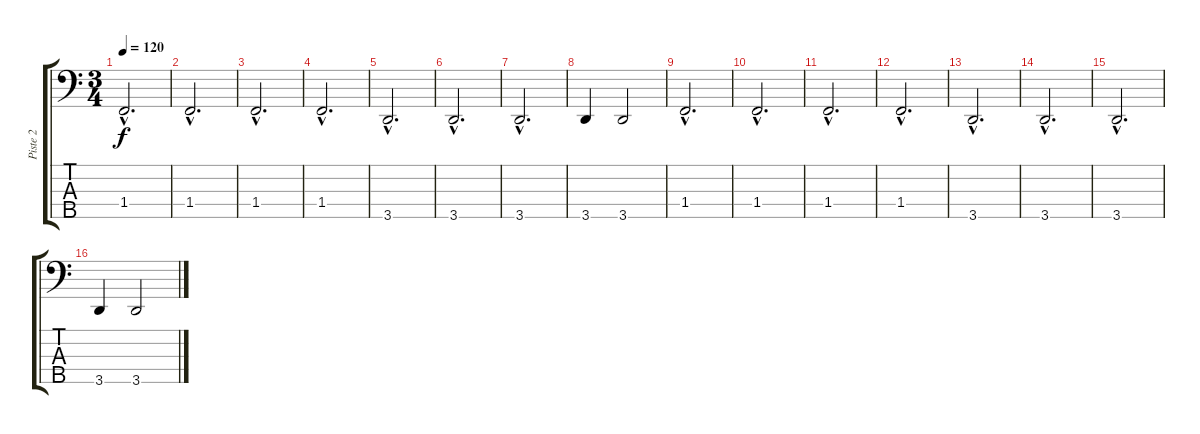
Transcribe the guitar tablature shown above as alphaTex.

\track ("Piste 2" "Piste 2") {instrument electricbassfinger}
\staff {score tabs}
\tuning (G2 D2 A1 E1 B0) {hide}
\ts (3 4)
\tempo 120
\clef f4
\ks c
1.4{hac}.2{d dy f} |
1.4{hac}.2{d} |
1.4{hac}.2{d} |
1.4{hac}.2{d} |
3.5{hac}.2{d} |
3.5{hac}.2{d} |
3.5{hac}.2{d} |
3.5.4 3.5.2 |
1.4{hac}.2{d} |
1.4{hac}.2{d} |
1.4{hac}.2{d} |
1.4{hac}.2{d} |
3.5{hac}.2{d} |
3.5{hac}.2{d} |
3.5{hac}.2{d} |
3.5.4 3.5.2
